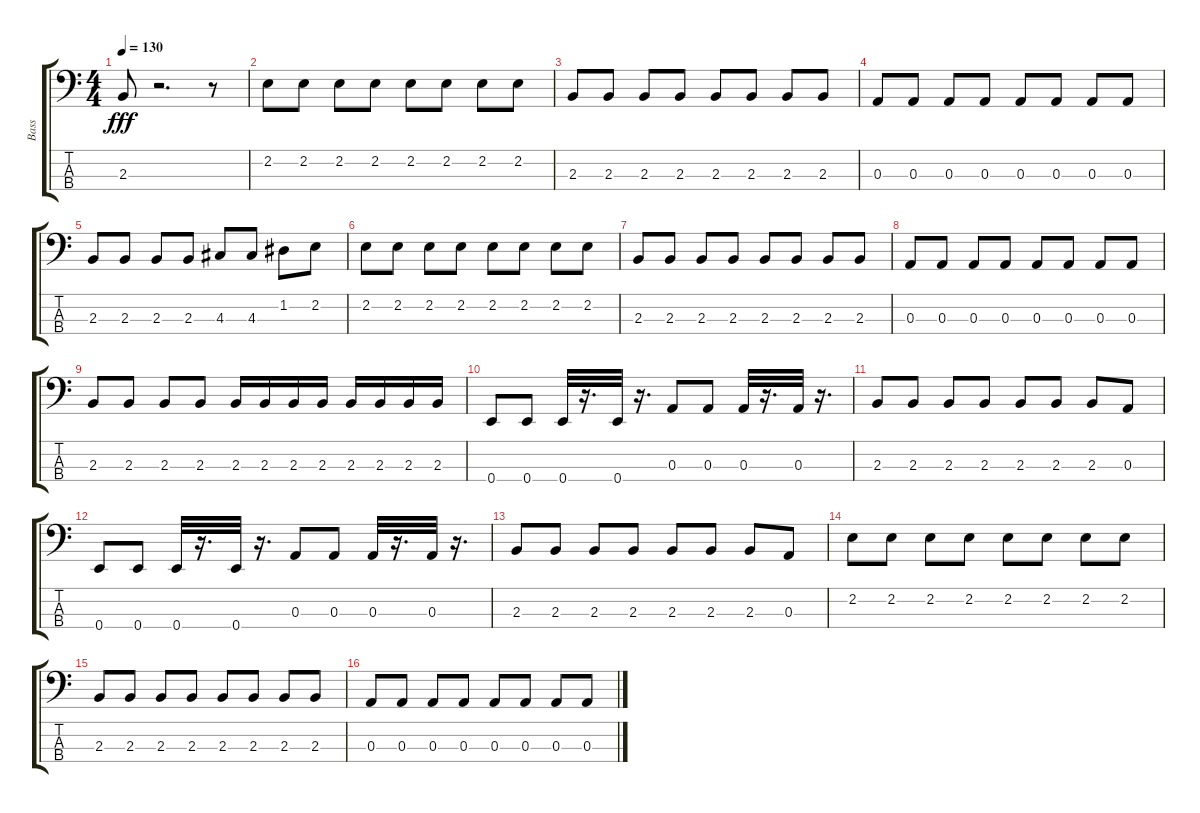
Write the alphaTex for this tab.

\track ("Bass" "Bass") {instrument electricbassfinger}
\staff {score tabs}
\tuning (G2 D2 A1 E1) {hide}
\ts (4 4)
\tempo 130
\clef f4
\ks c
2.3.8{dy fff} r.2{d} r.8 |
2.2.8 2.2.8 2.2.8 2.2.8 2.2.8 2.2.8 2.2.8 2.2.8 |
2.3.8 2.3.8 2.3.8 2.3.8 2.3.8 2.3.8 2.3.8 2.3.8 |
0.3.8 0.3.8 0.3.8 0.3.8 0.3.8 0.3.8 0.3.8 0.3.8 |
2.3.8 2.3.8 2.3.8 2.3.8 4.3.8 4.3.8 1.2.8 2.2.8 |
2.2.8 2.2.8 2.2.8 2.2.8 2.2.8 2.2.8 2.2.8 2.2.8 |
2.3.8 2.3.8 2.3.8 2.3.8 2.3.8 2.3.8 2.3.8 2.3.8 |
0.3.8 0.3.8 0.3.8 0.3.8 0.3.8 0.3.8 0.3.8 0.3.8 |
2.3.8 2.3.8 2.3.8 2.3.8 2.3.16 2.3.16 2.3.16 2.3.16 2.3.16 2.3.16 2.3.16 2.3.16 |
0.4.8 0.4.8 0.4.32 r.16{d} 0.4.32 r.16{d} 0.3.8 0.3.8 0.3.32 r.16{d} 0.3.32 r.16{d} |
2.3.8 2.3.8 2.3.8 2.3.8 2.3.8 2.3.8 2.3.8 0.3.8 |
0.4.8 0.4.8 0.4.32 r.16{d} 0.4.32 r.16{d} 0.3.8 0.3.8 0.3.32 r.16{d} 0.3.32 r.16{d} |
2.3.8 2.3.8 2.3.8 2.3.8 2.3.8 2.3.8 2.3.8 0.3.8 |
2.2.8 2.2.8 2.2.8 2.2.8 2.2.8 2.2.8 2.2.8 2.2.8 |
2.3.8 2.3.8 2.3.8 2.3.8 2.3.8 2.3.8 2.3.8 2.3.8 |
0.3.8 0.3.8 0.3.8 0.3.8 0.3.8 0.3.8 0.3.8 0.3.8
